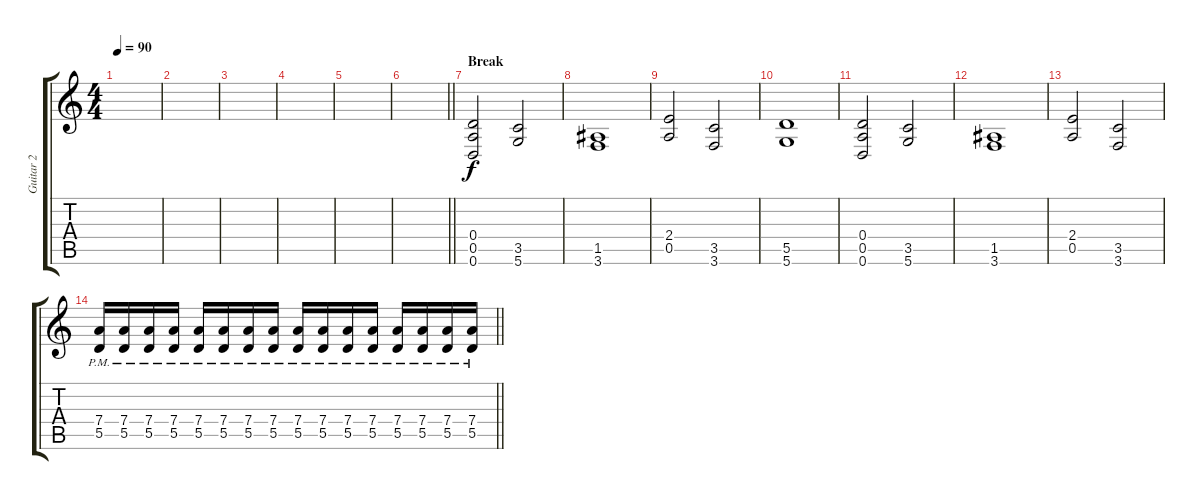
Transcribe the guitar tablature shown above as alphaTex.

\track ("Guitar 2" "Guitar 2") {instrument distortionguitar}
\staff {score tabs}
\tuning (E4 B3 G3 D3 A2 D2) {hide}
\ts (4 4)
\tempo 90
\clef g2
\ks c
|
|
|
|
|
\barLineRight lightlight
|
\section ("" "Break")
(0.4 0.5 0.6).2 (3.5 5.6).2 |
(1.5 3.6).1 |
(2.4 0.5).2 (3.5 3.6).2 |
(5.5 5.6).1 |
(0.4 0.5 0.6).2 (3.5 5.6).2 |
(1.5 3.6).1 |
(2.4 0.5).2 (3.5 3.6).2 |
\barLineRight lightlight
(7.4{pm} 5.5{pm}).16 (7.4{pm} 5.5{pm}).16 (7.4{pm} 5.5{pm}).16 (7.4{pm} 5.5{pm}).16 (7.4{pm} 5.5{pm}).16 (7.4{pm} 5.5{pm}).16 (7.4{pm} 5.5{pm}).16 (7.4{pm} 5.5{pm}).16 (7.4{pm} 5.5{pm}).16 (7.4{pm} 5.5{pm}).16 (7.4{pm} 5.5{pm}).16 (7.4{pm} 5.5{pm}).16 (7.4{pm} 5.5{pm}).16 (7.4{pm} 5.5{pm}).16 (7.4{pm} 5.5{pm}).16 (7.4{pm} 5.5{pm}).16
